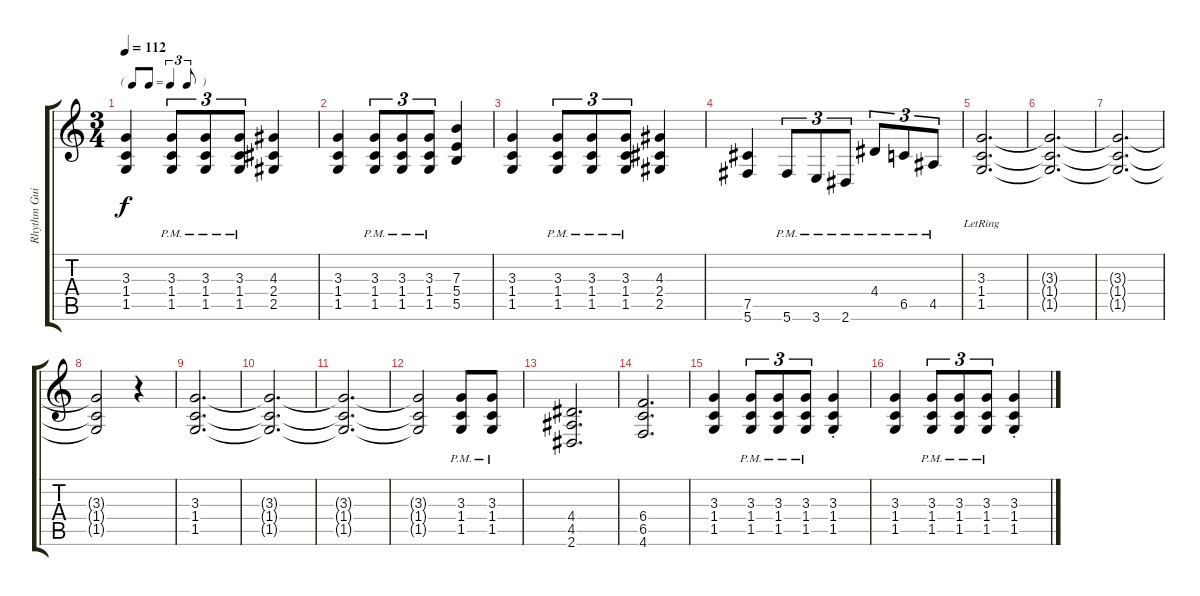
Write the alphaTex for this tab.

\track ("Rhythm Guitar" "Rhythm Gui") {instrument overdrivenguitar}
\staff {score tabs}
\tuning (Db4 Ab3 E3 B2 Gb2 Db2) {hide}
\ts (3 4)
\tf triplet8th
\tempo 112
\clef g2
\ks c
(3.3 1.4 1.5).4{dy f} (3.3{pm} 1.4{pm} 1.5).8{tu (3 2)} (3.3{pm} 1.4{pm} 1.5).8{tu (3 2)} (3.3{pm} 1.4{pm} 1.5).8{tu (3 2)} (4.3 2.4 2.5).4 |
(3.3 1.4 1.5).4 (3.3{pm} 1.4{pm} 1.5).8{tu (3 2)} (3.3{pm} 1.4{pm} 1.5).8{tu (3 2)} (3.3{pm} 1.4{pm} 1.5).8{tu (3 2)} (7.3 5.4 5.5).4 |
(3.3 1.4 1.5).4 (3.3{pm} 1.4{pm} 1.5{pm}).8{tu (3 2)} (3.3{pm} 1.4{pm} 1.5{pm}).8{tu (3 2)} (3.3{pm} 1.4{pm} 1.5{pm}).8{tu (3 2)} (4.3 2.4 2.5).4 |
(7.5 5.6).4 5.6{pm}.8{tu (3 2)} 3.6{pm}.8{tu (3 2)} 2.6{pm}.8{tu (3 2)} 4.4{pm}.8{tu (3 2)} 6.5{pm}.8{tu (3 2)} 4.5{pm}.8{tu (3 2)} |
(3.3{lr} 1.4{lr} 1.5{lr}).2{d} |
(3.3{t} 1.4{t} 1.5{t}).2{d} |
(3.3{t} 1.4{t} 1.5{t}).2{d} |
(3.3{t} 1.4{t} 1.5{t}).2 r.4 |
(3.3 1.4 1.5).2{d} |
(3.3{t} 1.4{t} 1.5{t}).2{d} |
(3.3{t} 1.4{t} 1.5{t}).2{d} |
(3.3{t} 1.4{t} 1.5{t}).2 (3.3{pm} 1.4{pm} 1.5{pm}).8 (3.3{pm} 1.4{pm} 1.5{pm}).8 |
(4.4 4.5 2.6).2{d} |
(6.4 6.5 4.6).2{d} |
(3.3 1.4 1.5).4 (3.3{pm} 1.4{pm} 1.5{pm}).8{tu (3 2)} (3.3{pm} 1.4{pm} 1.5{pm}).8{tu (3 2)} (3.3{pm} 1.4{pm} 1.5{pm}).8{tu (3 2)} (3.3{st} 1.4{st} 1.5{st}).4 |
(3.3 1.4 1.5).4 (3.3{pm} 1.4{pm} 1.5{pm}).8{tu (3 2)} (3.3{pm} 1.4{pm} 1.5{pm}).8{tu (3 2)} (3.3{pm} 1.4{pm} 1.5{pm}).8{tu (3 2)} (3.3{st} 1.4{st} 1.5{st}).4
